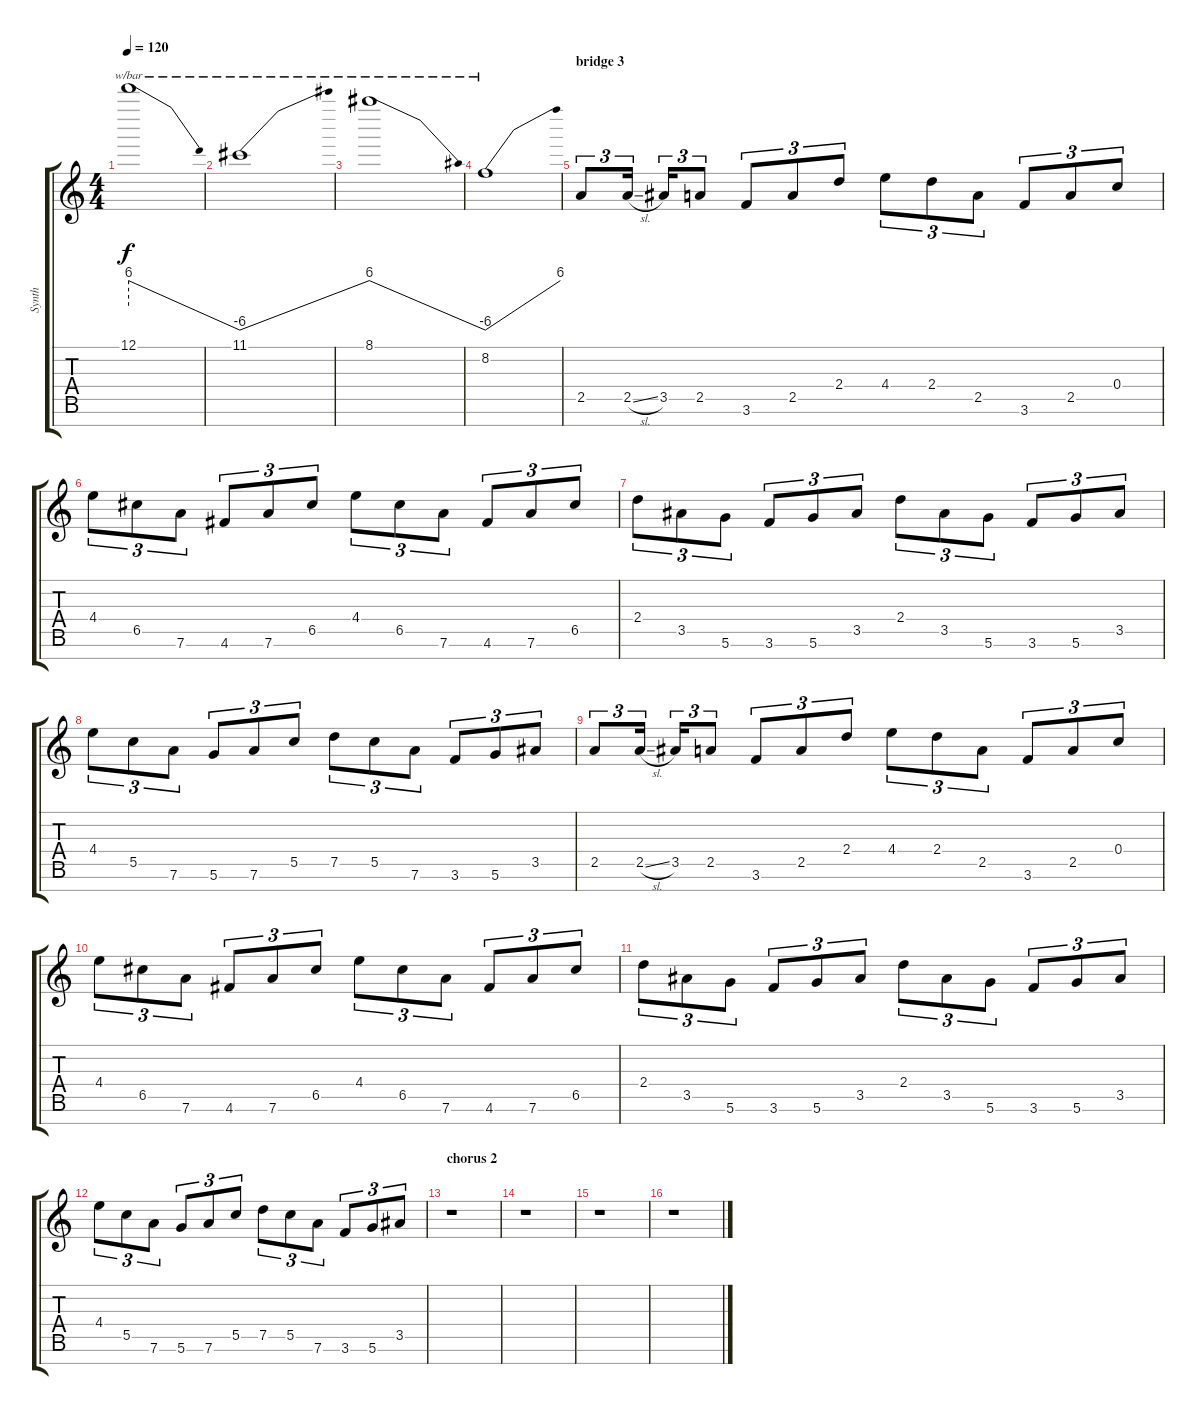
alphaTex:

\track ("Synth" "Synth") {instrument slapbass1}
\staff {score tabs}
\tuning (D5 A4 F4 C4 G3 D3 A2) {hide}
\ts (4 4)
\tempo 120
\clef g2
\ks c
12.1.1{tbe (dive default 0 24 60 -24) dy f volume 0} |
11.1.1{tbe (dive default 0 -24 60 24)} |
8.1.1{tbe (dive default 0 24 60 -24)} |
8.2.1{tbe (dive default 0 -24 60 24)} |
\section ("" "bridge 3")
2.5.8{tu (3 2) volume 16 instrument slapbass2} 2.5{sl}.16{tu (3 2)} 3.5.16{tu (3 2)} 2.5.8{tu (3 2)} 3.6.8{tu (3 2)} 2.5.8{tu (3 2)} 2.4.8{tu (3 2)} 4.4.8{tu (3 2)} 2.4.8{tu (3 2)} 2.5.8{tu (3 2)} 3.6.8{tu (3 2)} 2.5.8{tu (3 2)} 0.4.8{tu (3 2)} |
4.4.8{tu (3 2)} 6.5.8{tu (3 2)} 7.6.8{tu (3 2)} 4.6.8{tu (3 2)} 7.6.8{tu (3 2)} 6.5.8{tu (3 2)} 4.4.8{tu (3 2)} 6.5.8{tu (3 2)} 7.6.8{tu (3 2)} 4.6.8{tu (3 2)} 7.6.8{tu (3 2)} 6.5.8{tu (3 2)} |
2.4.8{tu (3 2)} 3.5.8{tu (3 2)} 5.6.8{tu (3 2)} 3.6.8{tu (3 2)} 5.6.8{tu (3 2)} 3.5.8{tu (3 2)} 2.4.8{tu (3 2)} 3.5.8{tu (3 2)} 5.6.8{tu (3 2)} 3.6.8{tu (3 2)} 5.6.8{tu (3 2)} 3.5.8{tu (3 2)} |
4.4.8{tu (3 2)} 5.5.8{tu (3 2)} 7.6.8{tu (3 2)} 5.6.8{tu (3 2)} 7.6.8{tu (3 2)} 5.5.8{tu (3 2)} 7.5.8{tu (3 2)} 5.5.8{tu (3 2)} 7.6.8{tu (3 2)} 3.6.8{tu (3 2)} 5.6.8{tu (3 2)} 3.5.8{tu (3 2)} |
2.5.8{tu (3 2) volume 16 instrument slapbass2} 2.5{sl}.16{tu (3 2)} 3.5.16{tu (3 2)} 2.5.8{tu (3 2)} 3.6.8{tu (3 2)} 2.5.8{tu (3 2)} 2.4.8{tu (3 2)} 4.4.8{tu (3 2)} 2.4.8{tu (3 2)} 2.5.8{tu (3 2)} 3.6.8{tu (3 2)} 2.5.8{tu (3 2)} 0.4.8{tu (3 2)} |
4.4.8{tu (3 2)} 6.5.8{tu (3 2)} 7.6.8{tu (3 2)} 4.6.8{tu (3 2)} 7.6.8{tu (3 2)} 6.5.8{tu (3 2)} 4.4.8{tu (3 2)} 6.5.8{tu (3 2)} 7.6.8{tu (3 2)} 4.6.8{tu (3 2)} 7.6.8{tu (3 2)} 6.5.8{tu (3 2)} |
2.4.8{tu (3 2)} 3.5.8{tu (3 2)} 5.6.8{tu (3 2)} 3.6.8{tu (3 2)} 5.6.8{tu (3 2)} 3.5.8{tu (3 2)} 2.4.8{tu (3 2)} 3.5.8{tu (3 2)} 5.6.8{tu (3 2)} 3.6.8{tu (3 2)} 5.6.8{tu (3 2)} 3.5.8{tu (3 2)} |
4.4.8{tu (3 2)} 5.5.8{tu (3 2)} 7.6.8{tu (3 2)} 5.6.8{tu (3 2)} 7.6.8{tu (3 2)} 5.5.8{tu (3 2)} 7.5.8{tu (3 2)} 5.5.8{tu (3 2)} 7.6.8{tu (3 2)} 3.6.8{tu (3 2)} 5.6.8{tu (3 2)} 3.5.8{tu (3 2)} |
\section ("" "chorus 2")
r.1 |
r.1 |
r.1 |
r.1
